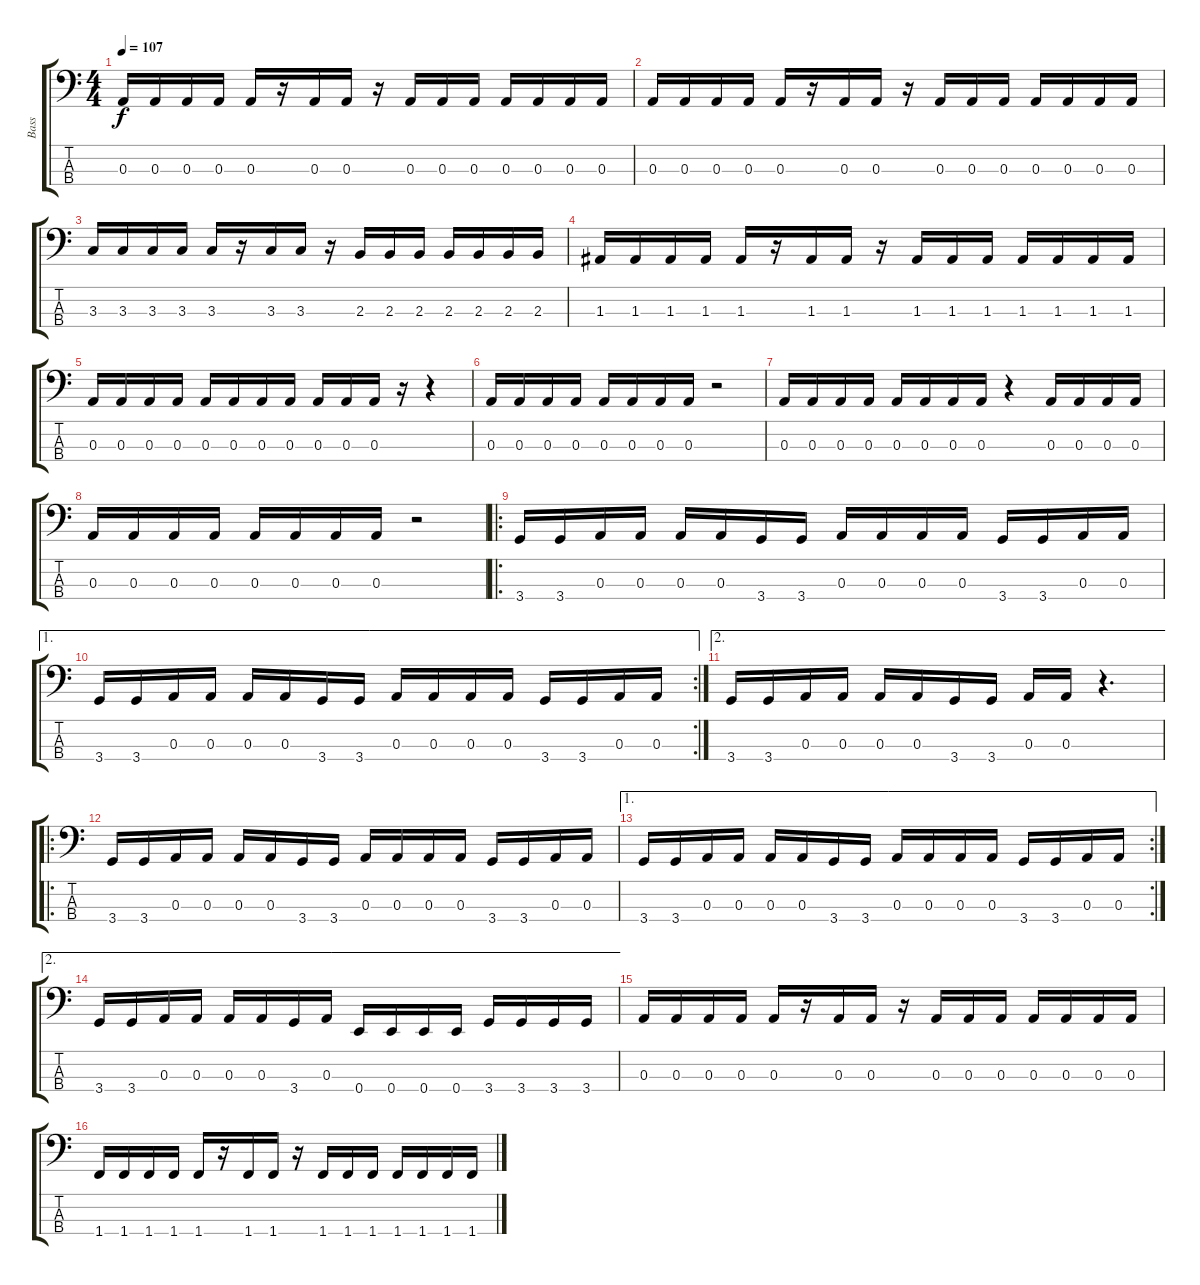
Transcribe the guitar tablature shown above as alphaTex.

\track ("Bass" "Bass") {instrument electricbasspick}
\staff {score tabs}
\tuning (G2 D2 A1 E1) {hide}
\ts (4 4)
\tempo 107
\clef f4
\ks c
0.3.16{dy f} 0.3.16 0.3.16 0.3.16 0.3.16 r.16 0.3.16 0.3.16 r.16 0.3.16 0.3.16 0.3.16 0.3.16 0.3.16 0.3.16 0.3.16 |
0.3.16 0.3.16 0.3.16 0.3.16 0.3.16 r.16 0.3.16 0.3.16 r.16 0.3.16 0.3.16 0.3.16 0.3.16 0.3.16 0.3.16 0.3.16 |
3.3.16 3.3.16 3.3.16 3.3.16 3.3.16 r.16 3.3.16 3.3.16 r.16 2.3.16 2.3.16 2.3.16 2.3.16 2.3.16 2.3.16 2.3.16 |
1.3.16 1.3.16 1.3.16 1.3.16 1.3.16 r.16 1.3.16 1.3.16 r.16 1.3.16 1.3.16 1.3.16 1.3.16 1.3.16 1.3.16 1.3.16 |
0.3.16 0.3.16 0.3.16 0.3.16 0.3.16 0.3.16 0.3.16 0.3.16 0.3.16 0.3.16 0.3.16 r.16 r.4 |
0.3.16 0.3.16 0.3.16 0.3.16 0.3.16 0.3.16 0.3.16 0.3.16 r.2 |
0.3.16 0.3.16 0.3.16 0.3.16 0.3.16 0.3.16 0.3.16 0.3.16 r.4 0.3.16 0.3.16 0.3.16 0.3.16 |
0.3.16 0.3.16 0.3.16 0.3.16 0.3.16 0.3.16 0.3.16 0.3.16 r.2 |
\ro
3.4.16 3.4.16 0.3.16 0.3.16 0.3.16 0.3.16 3.4.16 3.4.16 0.3.16 0.3.16 0.3.16 0.3.16 3.4.16 3.4.16 0.3.16 0.3.16 |
\ae 1
\rc 2
3.4.16 3.4.16 0.3.16 0.3.16 0.3.16 0.3.16 3.4.16 3.4.16 0.3.16 0.3.16 0.3.16 0.3.16 3.4.16 3.4.16 0.3.16 0.3.16 |
\ae 2
3.4.16 3.4.16 0.3.16 0.3.16 0.3.16 0.3.16 3.4.16 3.4.16 0.3.16 0.3.16 r.4{d} |
\ro
3.4.16 3.4.16 0.3.16 0.3.16 0.3.16 0.3.16 3.4.16 3.4.16 0.3.16 0.3.16 0.3.16 0.3.16 3.4.16 3.4.16 0.3.16 0.3.16 |
\ae 1
\rc 2
3.4.16 3.4.16 0.3.16 0.3.16 0.3.16 0.3.16 3.4.16 3.4.16 0.3.16 0.3.16 0.3.16 0.3.16 3.4.16 3.4.16 0.3.16 0.3.16 |
\ae 2
3.4.16 3.4.16 0.3.16 0.3.16 0.3.16 0.3.16 3.4.16 0.3.16 0.4.16 0.4.16 0.4.16 0.4.16 3.4.16 3.4.16 3.4.16 3.4.16 |
0.3.16 0.3.16 0.3.16 0.3.16 0.3.16 r.16 0.3.16 0.3.16 r.16 0.3.16 0.3.16 0.3.16 0.3.16 0.3.16 0.3.16 0.3.16 |
1.4.16 1.4.16 1.4.16 1.4.16 1.4.16 r.16 1.4.16 1.4.16 r.16 1.4.16 1.4.16 1.4.16 1.4.16 1.4.16 1.4.16 1.4.16
